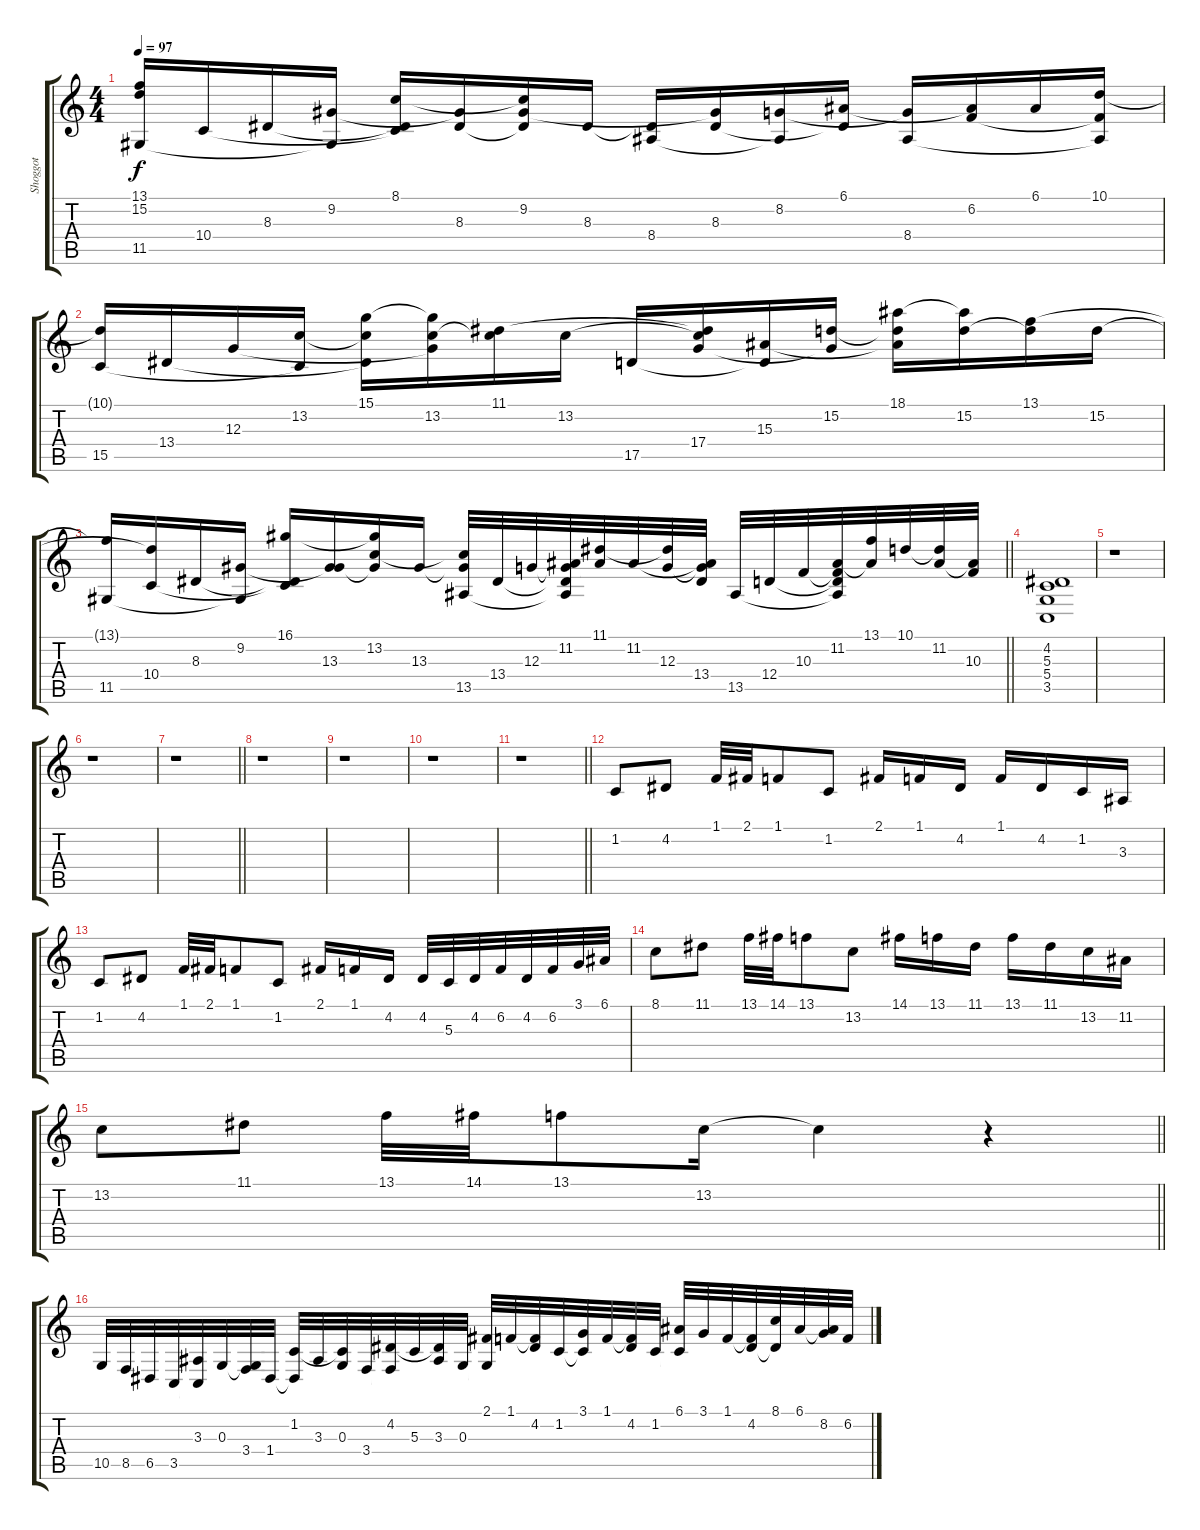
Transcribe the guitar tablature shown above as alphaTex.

\track ("Shoggot" "Shoggot") {instrument synthstrings1}
\staff {score tabs}
\tuning (E4 B3 G3 D3 A2 D2) {hide}
\ts (4 4)
\tempo 97
\clef g2
\ks c
(13.1{t} 15.2{t} 11.5).16{dy f} 10.4.16 8.3.16 (9.2 11.5{t}).16 (8.1 8.3{t} 10.4{t}).16 (9.2{t} 8.3).16 (8.1{t} 9.2 8.3{t}).16 8.3.16 (8.3{t} 8.4).16 (9.2{t} 8.3).16 (8.2 8.4{t}).16 (6.1 8.3{t}).16 (8.2{t} 8.4).16 (6.1{t} 6.2).16 6.1.16 (10.1 6.2{t} 8.4{t}).16 |
(10.1{t} 15.5).16 13.4.16 12.3.16 (13.2 15.5{t}).16 (15.1 13.2{t} 13.4{t}).16 (15.1{t} 13.2 12.3{t}).16 (11.1 13.2{t}).16 13.2.16 17.5.16 (11.1{t} 13.2{t} 17.4).16 (15.3 17.5{t}).16 (15.2 17.4{t}).16 (18.1 15.2{t} 15.3{t}).16 (18.1{t} 15.2).16 (13.1 15.2{t}).16 15.2.16 |
\barLineRight lightlight
(13.1{t} 11.5).16 (15.2{t} 10.4).16 8.3.16 (9.2 11.5{t}).16 (16.1 8.3{t} 10.4{t}).16 (9.2{t} 13.3).16 (16.1{t} 13.2 13.3{t}).16 13.3.16 (13.2{t} 13.3{t} 13.5).32 13.4.32 12.3.32 (11.2 12.3{t} 13.4{t} 13.5{t}).32 (11.1 11.2{t}).32 11.2.32 (11.1{t} 12.3).32 (11.2{t} 12.3{t} 13.4).32 13.5.32 12.4.32 10.3.32 (11.2 10.3{t} 12.4{t} 13.5{t}).32 (13.1 11.2{t}).32 10.1.32 (10.1{t} 11.2).32 (11.2{t} 10.3).32 |
(4.2 5.3 5.4 3.5).1 |
r.1 |
r.1 |
\barLineRight lightlight
r.1 |
r.1 |
r.1 |
r.1 |
\barLineRight lightlight
r.1 |
1.2.8{volume 9 instrument acousticguitarsteel} 4.2.8 1.1.32 2.1.32 1.1.8 1.2.8 2.1.16 1.1.16 4.2.16 1.1.16 4.2.16 1.2.16 3.3.16 |
1.2.8 4.2.8 1.1.32 2.1.32 1.1.8 1.2.8 2.1.16 1.1.16 4.2.16 4.2.32 5.3.32 4.2.32 6.2.32 4.2.32 6.2.32 3.1.32 6.1.32 |
8.1.8 11.1.8 13.1.32 14.1.32 13.1.8 13.2.8 14.1.16 13.1.16 11.1.16 13.1.16 11.1.16 13.2.16 11.2.16 |
\barLineRight lightlight
13.2.8 11.1.8 13.1.32 14.1.32 13.1.8 13.2.16 13.2{t}.4 r.4 |
10.5.32 8.5.32 6.5.32 3.5.32 (3.3 3.5{t}).32 0.3.32 (0.3{t} 3.4).32 1.4.32 (1.2 1.4{t}).32 3.3.32 (1.2{t} 0.3).32 3.4.32 (4.2 3.4{t}).32 5.3.32 (4.2{t} 3.3).32 0.3.32 (2.1 0.3{t}).32 1.1.32 (1.1{t} 4.2).32 1.2.32 (3.1 1.2{t}).32 1.1.32 (1.1{t} 4.2).32 1.2.32 (6.1 1.2{t}).32 3.1.32 1.1.32 (1.1{t} 4.2).32 (8.1 4.2{t}).32 6.1.32 (6.1{t} 8.2).32 6.2.32
